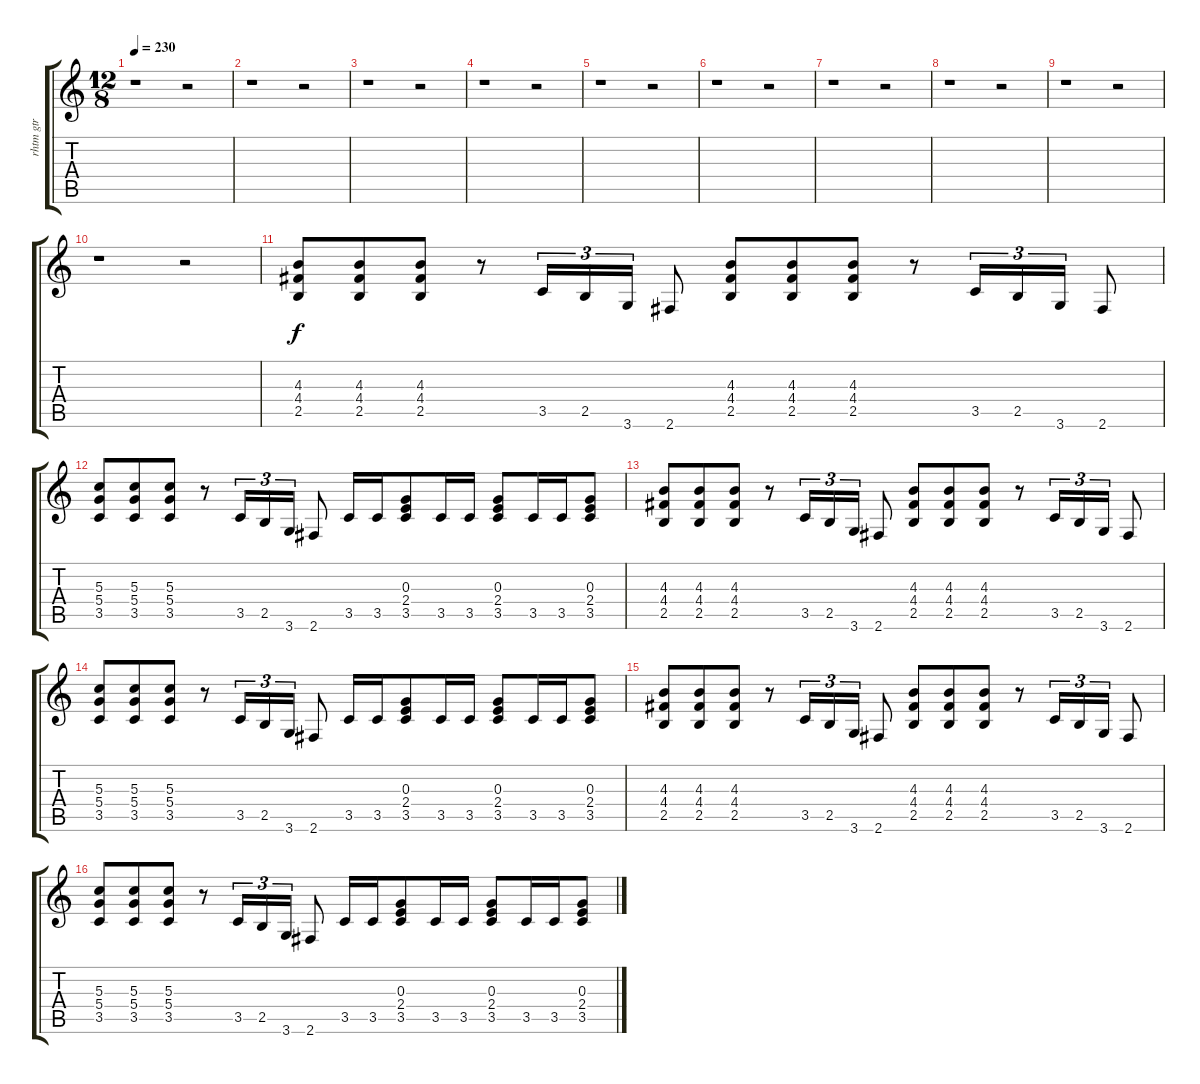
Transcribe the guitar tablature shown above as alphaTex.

\track ("rhtm gtr" "rhtm gtr") {instrument distortionguitar}
\staff {score tabs}
\tuning (E4 B3 G3 D3 A2 E2) {hide}
\ts (12 8)
\tempo 230
\clef g2
\ks c
r.1{dy f} r.2 |
r.1 r.2 |
r.1 r.2 |
r.1 r.2 |
r.1 r.2 |
r.1 r.2 |
r.1 r.2 |
r.1 r.2 |
r.1 r.2 |
r.1 r.2 |
(4.3 4.4 2.5).8 (4.3 4.4 2.5).8 (4.3 4.4 2.5).8 r.8 3.5.16{tu (3 2)} 2.5.16{tu (3 2)} 3.6.16{tu (3 2)} 2.6.8 (4.3 4.4 2.5).8 (4.3 4.4 2.5).8 (4.3 4.4 2.5).8 r.8 3.5.16{tu (3 2)} 2.5.16{tu (3 2)} 3.6.16{tu (3 2)} 2.6.8 |
(5.3 5.4 3.5).8 (5.3 5.4 3.5).8 (5.3 5.4 3.5).8 r.8 3.5.16{tu (3 2)} 2.5.16{tu (3 2)} 3.6.16{tu (3 2)} 2.6.8 3.5.16 3.5.16 (0.3 2.4 3.5).8 3.5.16 3.5.16 (0.3 2.4 3.5).8 3.5.16 3.5.16 (0.3 2.4 3.5).8 |
(4.3 4.4 2.5).8 (4.3 4.4 2.5).8 (4.3 4.4 2.5).8 r.8 3.5.16{tu (3 2)} 2.5.16{tu (3 2)} 3.6.16{tu (3 2)} 2.6.8 (4.3 4.4 2.5).8 (4.3 4.4 2.5).8 (4.3 4.4 2.5).8 r.8 3.5.16{tu (3 2)} 2.5.16{tu (3 2)} 3.6.16{tu (3 2)} 2.6.8 |
(5.3 5.4 3.5).8 (5.3 5.4 3.5).8 (5.3 5.4 3.5).8 r.8 3.5.16{tu (3 2)} 2.5.16{tu (3 2)} 3.6.16{tu (3 2)} 2.6.8 3.5.16 3.5.16 (0.3 2.4 3.5).8 3.5.16 3.5.16 (0.3 2.4 3.5).8 3.5.16 3.5.16 (0.3 2.4 3.5).8 |
(4.3 4.4 2.5).8 (4.3 4.4 2.5).8 (4.3 4.4 2.5).8 r.8 3.5.16{tu (3 2)} 2.5.16{tu (3 2)} 3.6.16{tu (3 2)} 2.6.8 (4.3 4.4 2.5).8 (4.3 4.4 2.5).8 (4.3 4.4 2.5).8 r.8 3.5.16{tu (3 2)} 2.5.16{tu (3 2)} 3.6.16{tu (3 2)} 2.6.8 |
(5.3 5.4 3.5).8 (5.3 5.4 3.5).8 (5.3 5.4 3.5).8 r.8 3.5.16{tu (3 2)} 2.5.16{tu (3 2)} 3.6.16{tu (3 2)} 2.6.8 3.5.16 3.5.16 (0.3 2.4 3.5).8 3.5.16 3.5.16 (0.3 2.4 3.5).8 3.5.16 3.5.16 (0.3 2.4 3.5).8
